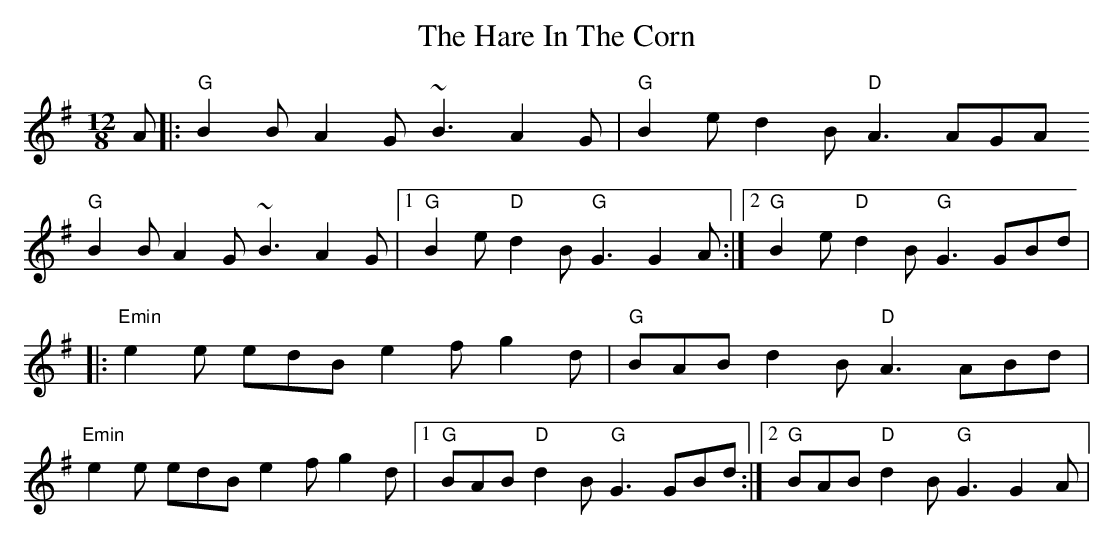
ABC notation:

X:1
T: The Hare In The Corn
M: 12/8
L: 1/8
K: Gmaj
A |: "G" B2 B A2 G ~B3 A2G | "G" B2 e d2 B "D" A3 AGA
"G" B2 B A2 G ~B3 A2G |[1 "G" B2 e "D" d2 B "G" G3 G2A :|[2 "G" B2 e "D" d2 B "G" G3 GBd |
|: "Emin" e2e edB e2f g2d | "G" BAB d2 B "D" A3 ABd |
"Emin" e2e edB e2 f g2 d |[1 "G" BAB "D" d2 B "G" G3 GBd :|[2 "G" BAB "D" d2B "G" G3 G2A|
